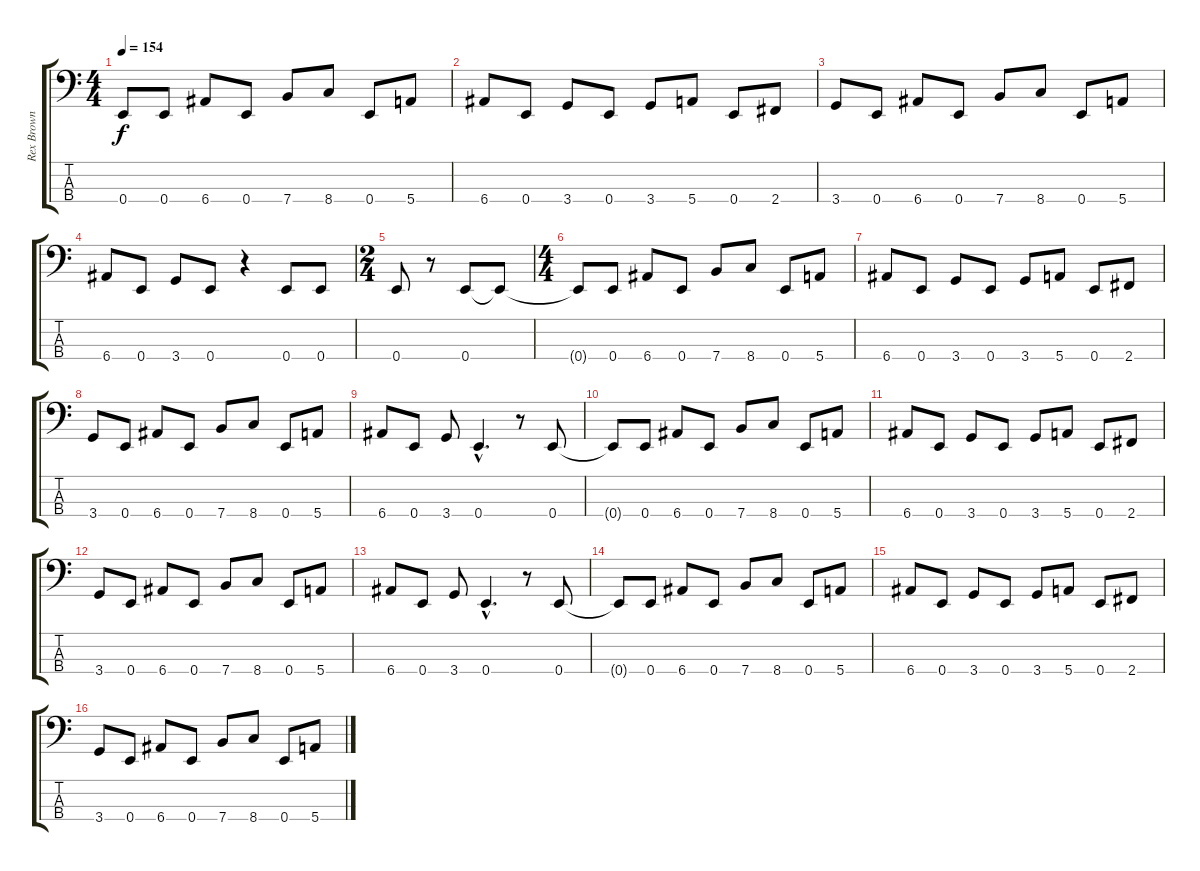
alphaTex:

\track ("Rex Brown" "Rex Brown") {instrument electricbasspick}
\staff {score tabs}
\tuning (G2 D2 A1 E1) {hide}
\ts (4 4)
\tempo 154
\clef f4
\ks c
0.4{t}.8{dy f} 0.4.8 6.4.8 0.4.8 7.4.8 8.4.8 0.4.8 5.4.8 |
6.4.8 0.4.8 3.4.8 0.4.8 3.4.8 5.4.8 0.4.8 2.4.8 |
3.4.8 0.4.8 6.4.8 0.4.8 7.4.8 8.4.8 0.4.8 5.4.8 |
6.4.8 0.4.8 3.4.8 0.4.8 r.4 0.4.8 0.4.8 |
\ts (2 4)
0.4.8 r.8 0.4.8 0.4{t}.8 |
\ts (4 4)
0.4{t}.8 0.4.8 6.4.8 0.4.8 7.4.8 8.4.8 0.4.8 5.4.8 |
6.4.8 0.4.8 3.4.8 0.4.8 3.4.8 5.4.8 0.4.8 2.4.8 |
3.4.8 0.4.8 6.4.8 0.4.8 7.4.8 8.4.8 0.4.8 5.4.8 |
6.4.8 0.4.8 3.4.8 0.4{hac}.4{d} r.8 0.4.8 |
0.4{t}.8 0.4.8 6.4.8 0.4.8 7.4.8 8.4.8 0.4.8 5.4.8 |
6.4.8 0.4.8 3.4.8 0.4.8 3.4.8 5.4.8 0.4.8 2.4.8 |
3.4.8 0.4.8 6.4.8 0.4.8 7.4.8 8.4.8 0.4.8 5.4.8 |
6.4.8 0.4.8 3.4.8 0.4{hac}.4{d} r.8 0.4.8 |
0.4{t}.8 0.4.8 6.4.8 0.4.8 7.4.8 8.4.8 0.4.8 5.4.8 |
6.4.8 0.4.8 3.4.8 0.4.8 3.4.8 5.4.8 0.4.8 2.4.8 |
3.4.8 0.4.8 6.4.8 0.4.8 7.4.8 8.4.8 0.4.8 5.4.8
